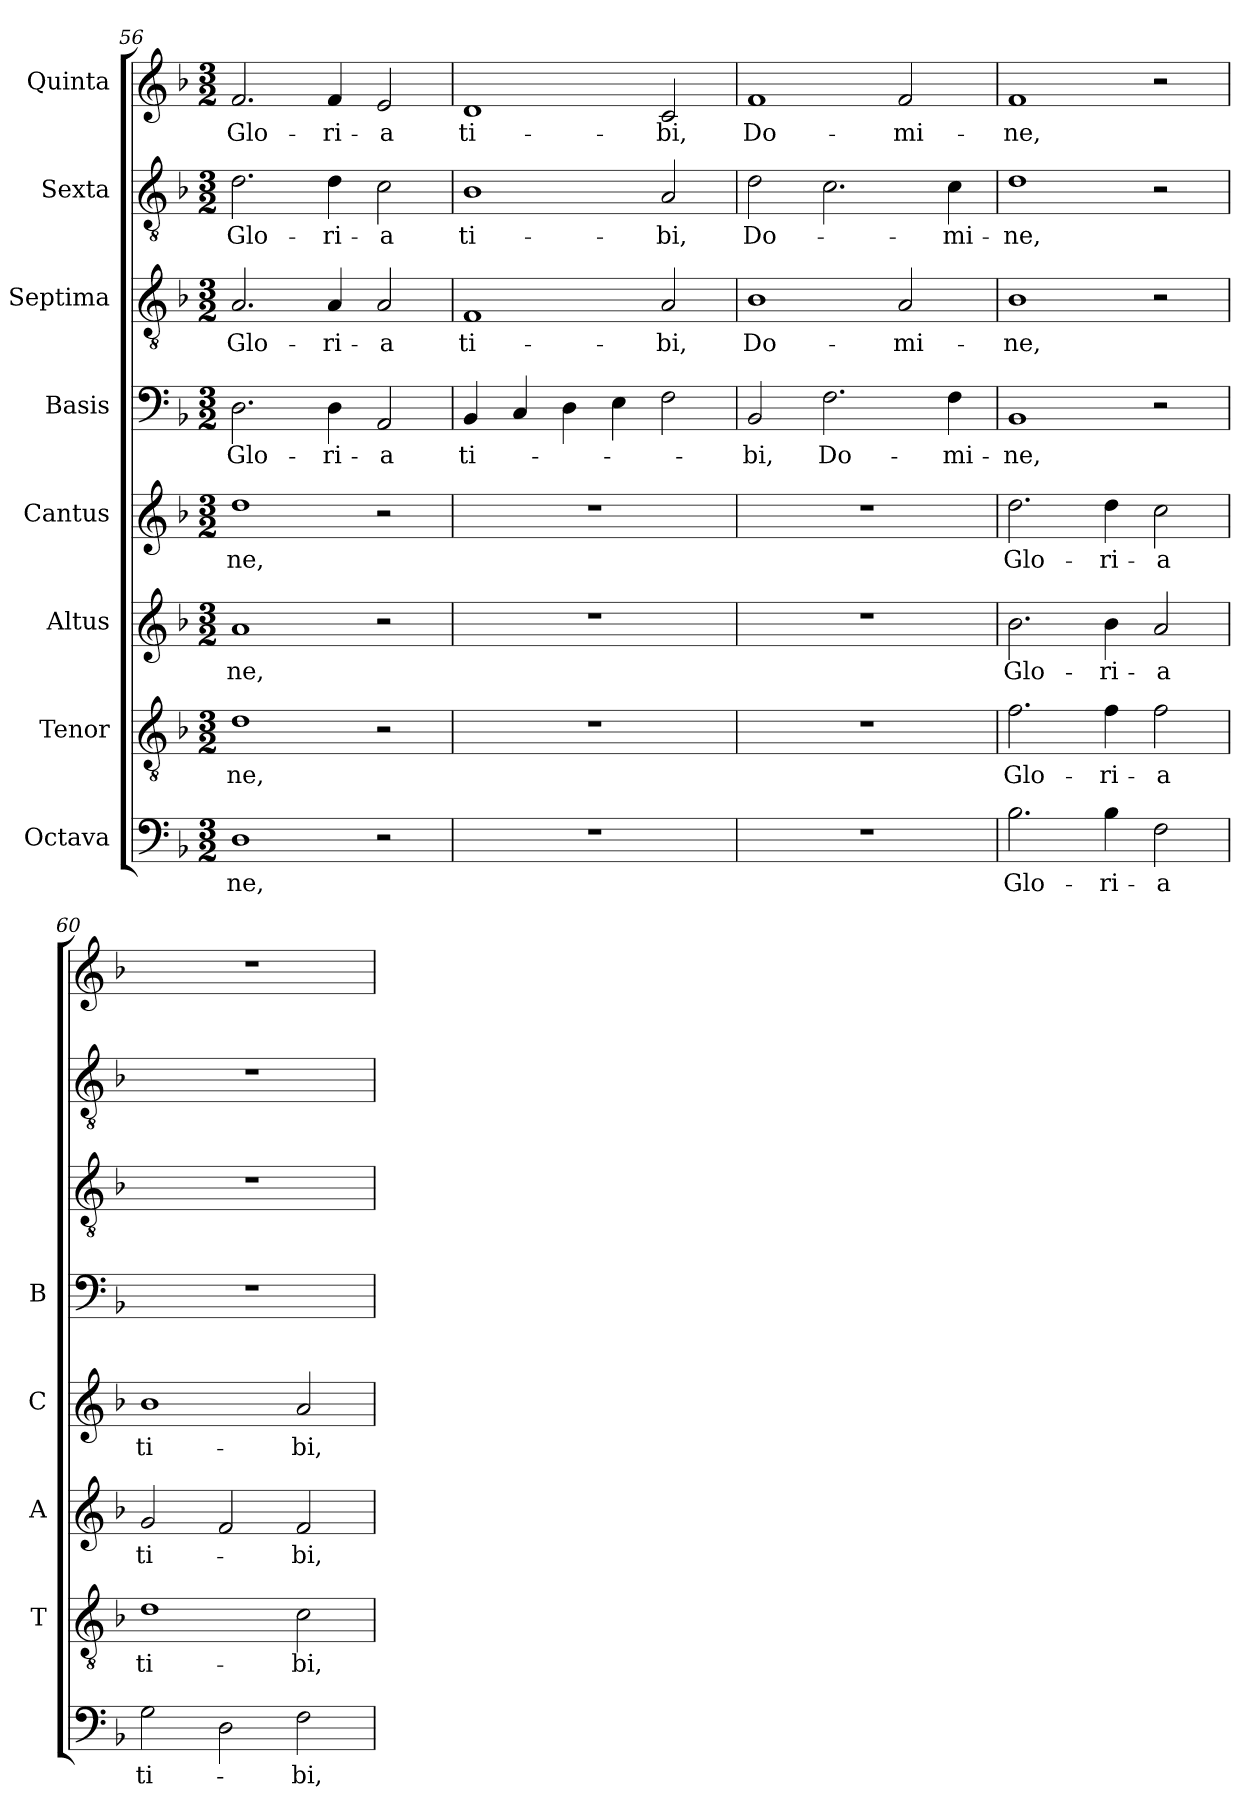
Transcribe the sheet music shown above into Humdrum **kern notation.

**kern	**text	**kern	**text	**kern	**text	**kern	**text	**kern	**text	**kern	**text	**kern	**text	**kern	**text
*part8	*part8	*part7	*part7	*part6	*part6	*part5	*part5	*part4	*part4	*part3	*part3	*part2	*part2	*part1	*part1
*staff8	*staff8	*staff7	*staff7	*staff6	*staff6	*staff5	*staff5	*staff4	*staff4	*staff3	*staff3	*staff2	*staff2	*staff1	*staff1
*I"Octava	*	*I"Tenor	*	*I"Altus	*	*I"Cantus	*	*I"Basis	*	*I"Septima	*	*I"Sexta	*	*I"Quinta	*
*	*	*I'T	*	*I'A	*	*I'C	*	*I'B	*	*	*	*	*	*	*
*clefF4	*	*clefGv2	*	*clefG2	*	*clefG2	*	*clefF4	*	*clefGv2	*	*clefGv2	*	*clefG2	*
*k[b-]	*	*k[b-]	*	*k[b-]	*	*k[b-]	*	*k[b-]	*	*k[b-]	*	*k[b-]	*	*k[b-]	*
*F:	*	*F:	*	*F:	*	*F:	*	*F:	*	*F:	*	*F:	*	*F:	*
*M3/2	*	*M3/2	*	*M3/2	*	*M3/2	*	*M3/2	*	*M3/2	*	*M3/2	*	*M3/2	*
=56	=56	=56	=56	=56	=56	=56	=56	=56	=56	=56	=56	=56	=56	=56	=56
!	!LO:LY:b	!	!LO:LY:b	!	!LO:LY:b	!	!LO:LY:b	!	!LO:LY:b	!	!LO:LY:b	!	!LO:LY:b	!	!LO:LY:b
1D	-ne,	1d	-ne,	1a	-ne,	1dd	-ne,	2.D\	Glo-	2.A/	Glo-	2.d\	Glo-	2.f/	Glo-
!	!	!	!	!	!	!	!	!	!LO:LY:b	!	!LO:LY:b	!	!LO:LY:b	!	!LO:LY:b
.	.	.	.	.	.	.	.	4D\	-ri-	4A/	-ri-	4d\	-ri-	4f/	-ri-
!	!	!	!	!	!	!	!	!	!LO:LY:b	!	!LO:LY:b	!	!LO:LY:b	!	!LO:LY:b
2r	.	2r	.	2r	.	2r	.	2AA/	-a	2A/	-a	2c\	-a	2e/	-a
!!LO:LB:g=z
=57	=57	=57	=57	=57	=57	=57	=57	=57	=57	=57	=57	=57	=57	=57	=57
!	!	!	!	!	!	!	!	!	!LO:LY:b	!	!LO:LY:b	!	!LO:LY:b	!	!LO:LY:b
1.r	.	1.r	.	1.r	.	1.r	.	4BB-/	ti-	1F	ti-	1B-	ti-	1d	ti-
.	.	.	.	.	.	.	.	4C/	.	.	.	.	.	.	.
.	.	.	.	.	.	.	.	4D\	.	.	.	.	.	.	.
.	.	.	.	.	.	.	.	4E\	.	.	.	.	.	.	.
!	!	!	!	!	!	!	!	!	!	!	!LO:LY:b	!	!LO:LY:b	!	!LO:LY:b
.	.	.	.	.	.	.	.	2F\	.	2A/	-bi,	2A/	-bi,	2c/	-bi,
=58	=58	=58	=58	=58	=58	=58	=58	=58	=58	=58	=58	=58	=58	=58	=58
!	!	!	!	!	!	!	!	!	!LO:LY:b	!	!LO:LY:b	!	!LO:LY:b	!	!LO:LY:b
1.r	.	1.r	.	1.r	.	1.r	.	2BB-/	-bi,	1B-	Do-	2d\	Do-	1f	Do-
!	!	!	!	!	!	!	!	!	!LO:LY:b	!	!	!	!	!	!
.	.	.	.	.	.	.	.	2.F\	Do-	.	.	2.c\	.	.	.
!	!	!	!	!	!	!	!	!	!	!	!LO:LY:b	!	!	!	!LO:LY:b
.	.	.	.	.	.	.	.	.	.	2A/	-mi-	.	.	2f/	-mi-
!	!	!	!	!	!	!	!	!	!LO:LY:b	!	!	!	!LO:LY:b	!	!
.	.	.	.	.	.	.	.	4F\	-mi-	.	.	4c\	-mi-	.	.
=59	=59	=59	=59	=59	=59	=59	=59	=59	=59	=59	=59	=59	=59	=59	=59
!	!LO:LY:b	!	!LO:LY:b	!	!LO:LY:b	!	!LO:LY:b	!	!LO:LY:b	!	!LO:LY:b	!	!LO:LY:b	!	!LO:LY:b
2.B-\	Glo-	2.f\	Glo-	2.b-\	Glo-	2.dd\	Glo-	1BB-	-ne,	1B-	-ne,	1d	-ne,	1f	-ne,
!	!LO:LY:b	!	!LO:LY:b	!	!LO:LY:b	!	!LO:LY:b	!	!	!	!	!	!	!	!
4B-\	-ri-	4f\	-ri-	4b-\	-ri-	4dd\	-ri-	.	.	.	.	.	.	.	.
!	!LO:LY:b	!	!LO:LY:b	!	!LO:LY:b	!	!LO:LY:b	!	!	!	!	!	!	!	!
2F\	-a	2f\	-a	2a/	-a	2cc\	-a	2r	.	2r	.	2r	.	2r	.
=60	=60	=60	=60	=60	=60	=60	=60	=60	=60	=60	=60	=60	=60	=60	=60
!	!LO:LY:b	!	!LO:LY:b	!	!LO:LY:b	!	!LO:LY:b	!	!	!	!	!	!	!	!
2G\	ti-	1d	ti-	2g/	ti-	1b-	ti-	1.r	.	1.r	.	1.r	.	1.r	.
2D\	.	.	.	2f/	.	.	.	.	.	.	.	.	.	.	.
!	!LO:LY:b	!	!LO:LY:b	!	!LO:LY:b	!	!LO:LY:b	!	!	!	!	!	!	!	!
2F\	-bi,	2c\	-bi,	2f/	-bi,	2a/	-bi,	.	.	.	.	.	.	.	.
=	=	=	=	=	=	=	=	=	=	=	=	=	=	=	=
*-	*-	*-	*-	*-	*-	*-	*-	*-	*-	*-	*-	*-	*-	*-	*-
